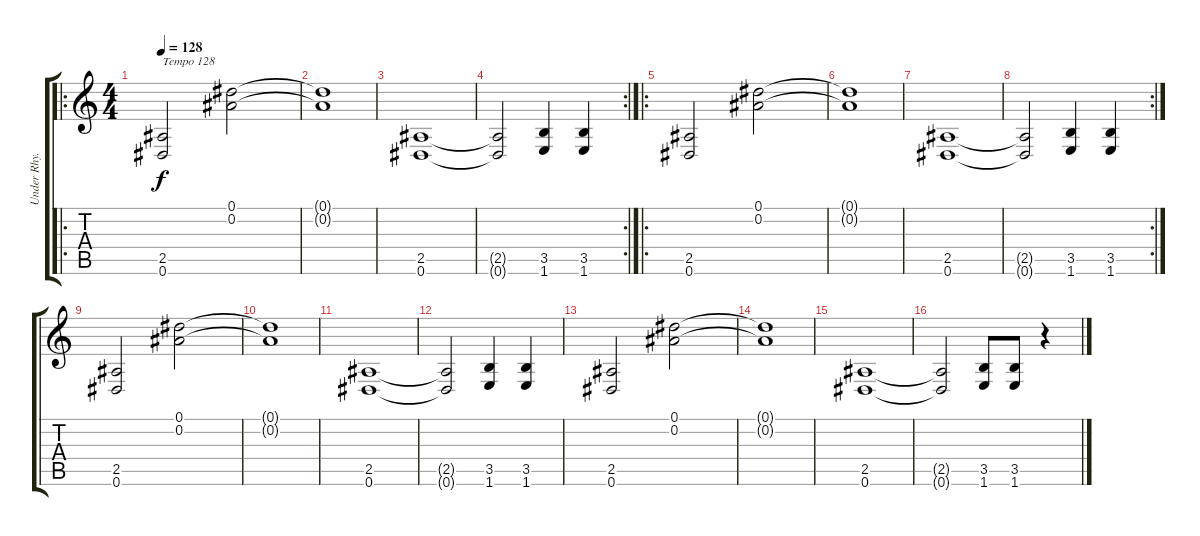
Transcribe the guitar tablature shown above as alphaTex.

\track ("Under Rhy." "Under Rhy.") {instrument distortionguitar}
\staff {score tabs}
\tuning (Eb4 Bb3 Gb3 Db3 Ab2 Eb2) {hide}
\ro
\ts (4 4)
\tempo 128
\clef g2
\ks c
(2.5 0.6).2{txt "Tempo 128" dy f instrument distortionguitar} (0.1 0.2).2 |
(0.1{t} 0.2{t}).1 |
(2.5 0.6).1 |
\rc 2
(2.5{t} 0.6{t}).2 (3.5 1.6).4 (3.5 1.6).4 |
\ro
(2.5 0.6).2 (0.1 0.2).2 |
(0.1{t} 0.2{t}).1 |
(2.5 0.6).1 |
\rc 2
(2.5{t} 0.6{t}).2 (3.5 1.6).4 (3.5 1.6).4 |
(2.5 0.6).2 (0.1 0.2).2 |
(0.1{t} 0.2{t}).1 |
(2.5 0.6).1 |
(2.5{t} 0.6{t}).2 (3.5 1.6).4 (3.5 1.6).4 |
(2.5 0.6).2 (0.1 0.2).2 |
(0.1{t} 0.2{t}).1 |
(2.5 0.6).1 |
(2.5{t} 0.6{t}).2 (3.5 1.6).8 (3.5 1.6).8 r.4
